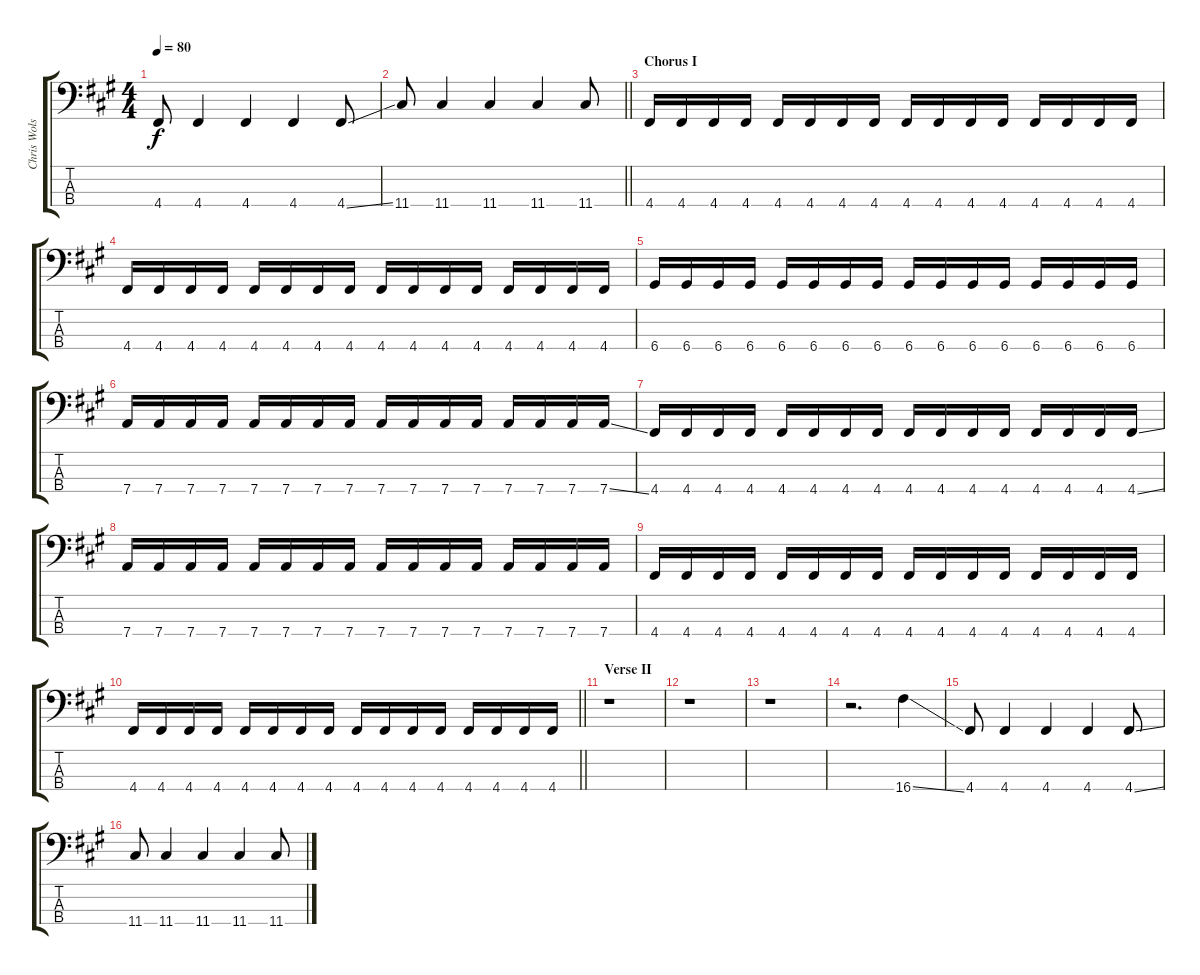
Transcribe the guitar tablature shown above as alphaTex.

\track ("Chris Wolstenholme Bass" "Chris Wols") {instrument electricbassfinger}
\staff {score tabs}
\tuning (G2 D2 A1 D1) {hide}
\ts (4 4)
\tempo 80
\clef f4
\ks a
4.4.8{dy f} 4.4.4 4.4.4 4.4.4 4.4{ss}.8 |
\barLineRight lightlight
11.4.8 11.4.4 11.4.4 11.4.4 11.4.8 |
\section ("" "Chorus I")
4.4.16 4.4.16 4.4.16 4.4.16 4.4.16 4.4.16 4.4.16 4.4.16 4.4.16 4.4.16 4.4.16 4.4.16 4.4.16 4.4.16 4.4.16 4.4.16 |
4.4.16 4.4.16 4.4.16 4.4.16 4.4.16 4.4.16 4.4.16 4.4.16 4.4.16 4.4.16 4.4.16 4.4.16 4.4.16 4.4.16 4.4.16 4.4.16 |
6.4.16 6.4.16 6.4.16 6.4.16 6.4.16 6.4.16 6.4.16 6.4.16 6.4.16 6.4.16 6.4.16 6.4.16 6.4.16 6.4.16 6.4.16 6.4.16 |
7.4.16 7.4.16 7.4.16 7.4.16 7.4.16 7.4.16 7.4.16 7.4.16 7.4.16 7.4.16 7.4.16 7.4.16 7.4.16 7.4.16 7.4.16 7.4{ss}.16 |
4.4.16 4.4.16 4.4.16 4.4.16 4.4.16 4.4.16 4.4.16 4.4.16 4.4.16 4.4.16 4.4.16 4.4.16 4.4.16 4.4.16 4.4.16 4.4{ss}.16 |
7.4.16 7.4.16 7.4.16 7.4.16 7.4.16 7.4.16 7.4.16 7.4.16 7.4.16 7.4.16 7.4.16 7.4.16 7.4.16 7.4.16 7.4.16 7.4.16 |
4.4.16 4.4.16 4.4.16 4.4.16 4.4.16 4.4.16 4.4.16 4.4.16 4.4.16 4.4.16 4.4.16 4.4.16 4.4.16 4.4.16 4.4.16 4.4.16 |
\barLineRight lightlight
4.4.16 4.4.16 4.4.16 4.4.16 4.4.16 4.4.16 4.4.16 4.4.16 4.4.16 4.4.16 4.4.16 4.4.16 4.4.16 4.4.16 4.4.16 4.4.16 |
\section ("" "Verse II")
r.1 |
r.1 |
r.1 |
r.2{d} 16.4{ss}.4 |
4.4.8 4.4.4 4.4.4 4.4.4 4.4{ss}.8 |
11.4.8 11.4.4 11.4.4 11.4.4 11.4.8
